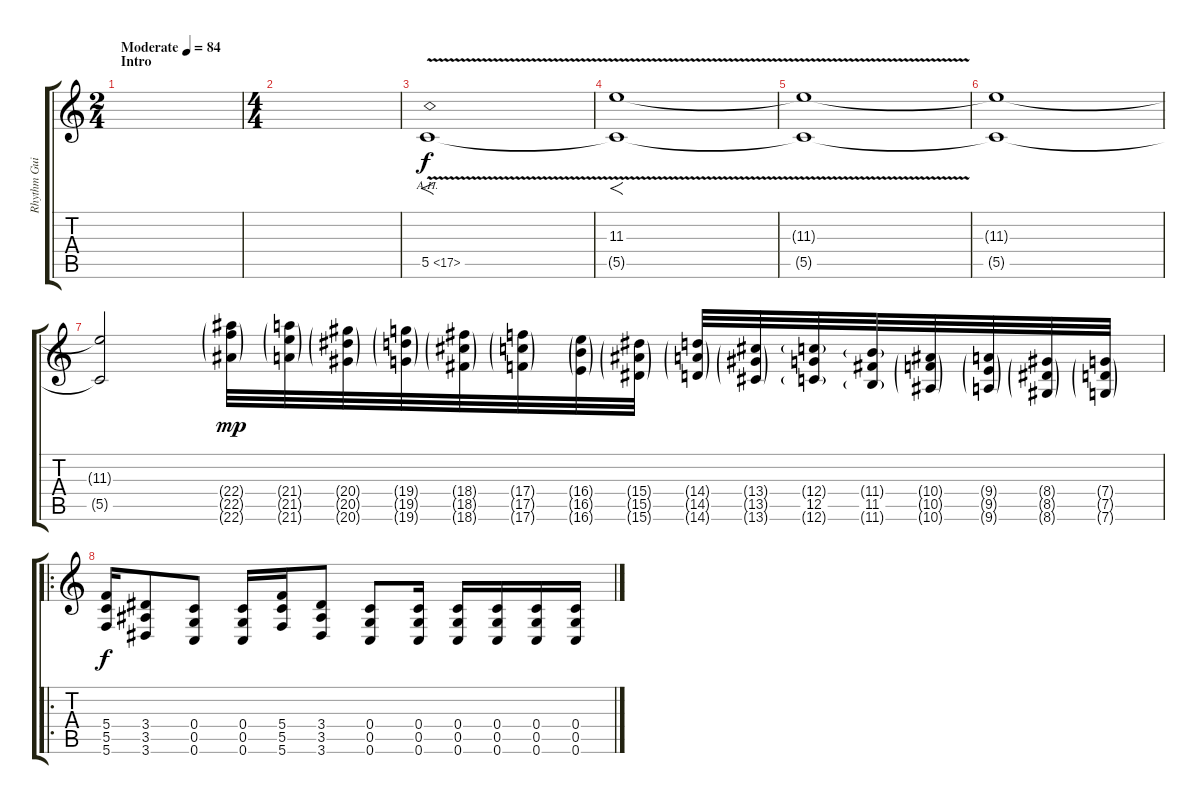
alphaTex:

\track ("Rhythm Guitar" "Rhythm Gui") {instrument distortionguitar}
\staff {score tabs}
\tuning (D4 A3 F3 C3 G2 C2) {hide}
\ts (2 4)
\section ("" "Intro")
\tempo (84 "Moderate")
\clef g2
\ks c
|
\ts (4 4)
|
5.5{ah 12 v}.1{f volume 11} |
(11.3{v} 5.5{t}).1{f} |
(11.3{t} 5.5{t}).1 |
(11.3{t} 5.5{t}).1 |
(11.3{t} 5.5{t}).2 (22.4{g} 22.5{g} 22.6{g}).32{dy mp} (21.4{g} 21.5{g} 21.6{g}).32 (20.4{g} 20.5{g} 20.6{g}).32 (19.4{g} 19.5{g} 19.6{g}).32 (18.4{g} 18.5{g} 18.6{g}).32 (17.4{g} 17.5{g} 17.6{g}).32 (16.4{g} 16.5{g} 16.6{g}).32 (15.4{g} 15.5{g} 15.6{g}).32 (14.4{g} 14.5{g} 14.6{g}).32 (13.4{g} 13.5{g} 13.6{g}).32 (12.4{g} 12.5 12.6{g}).32 (11.4{g} 11.5 11.6{g}).32 (10.4{g} 10.5{g} 10.6{g}).32 (9.4{g} 9.5{g} 9.6{g}).32 (8.4{g} 8.5{g} 8.6{g}).32 (7.4{g} 7.5{g} 7.6{g}).32 |
\ro
(5.4 5.5 5.6).16{dy f volume 15} (3.4 3.5 3.6).8 (0.4 0.5 0.6).8 (0.4 0.5 0.6).16 (5.4 5.5 5.6).16 (3.4 3.5 3.6).8 (0.4 0.5 0.6).8 (0.4 0.5 0.6).16 (0.4 0.5 0.6).16 (0.4 0.5 0.6).16 (0.4 0.5 0.6).16 (0.4 0.5 0.6).16
